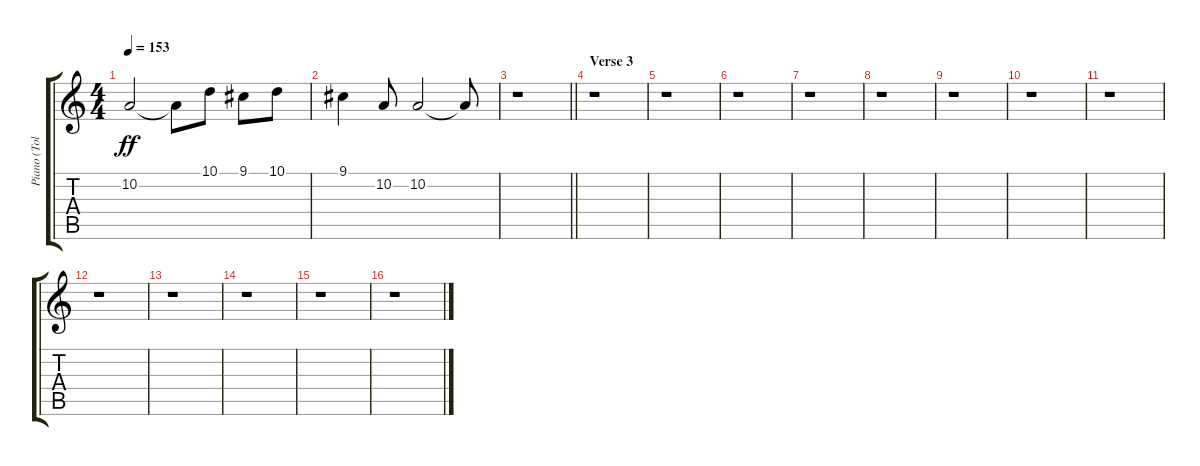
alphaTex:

\track ("Piano (Tolhurst)" "Piano (Tol") {instrument brightacousticpiano}
\staff {score tabs}
\tuning (E4 B3 G3 D3 A2 E2) {hide}
\ts (4 4)
\tempo 153
\clef g2
\ks c
10.2{t}.2{dy ff} 10.2{t}.8 10.1.8 9.1.8 10.1.8 |
9.1.4 10.2.8 10.2.2 10.2{t}.8 |
\barLineRight lightlight
r.1 |
\section ("" "Verse 3")
r.1 |
r.1 |
r.1 |
r.1 |
r.1 |
r.1 |
r.1 |
r.1 |
r.1 |
r.1 |
r.1 |
r.1 |
r.1
